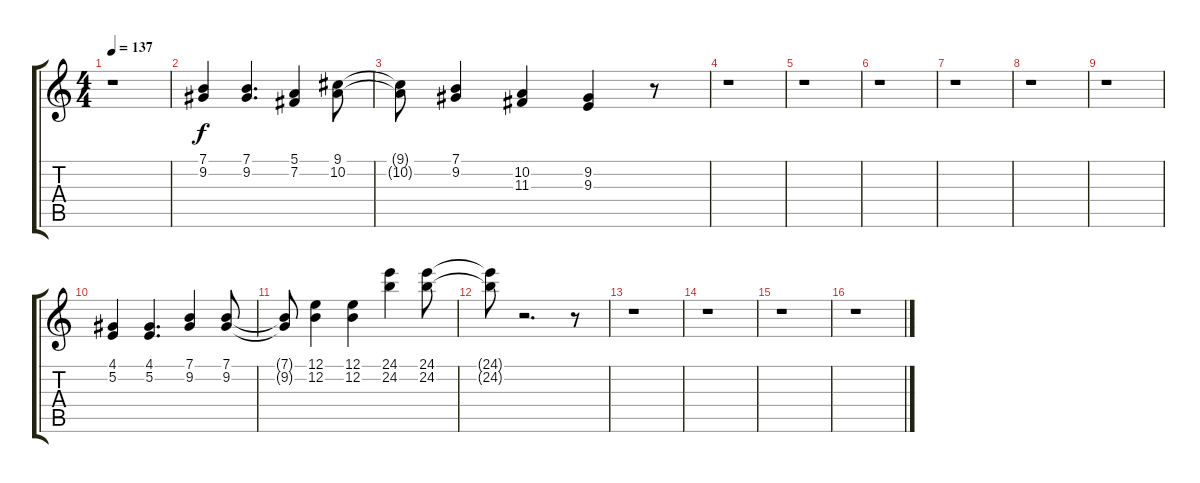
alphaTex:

\track "" {instrument brightacousticpiano}
\staff {score tabs}
\tuning (E4 B3 G3 D3 A2 E2) {hide}
\ts (4 4)
\tempo 137
\clef g2
\ks c
r.1{dy f} |
(7.1 9.2).4 (7.1 9.2).4{d} (5.1 7.2).4 (9.1 10.2).8 |
(9.1{t} 10.2{t}).8 (7.1 9.2).4 (10.2 11.3).4 (9.2 9.3).4 r.8 |
r.1 |
r.1 |
r.1 |
r.1 |
r.1 |
r.1 |
(4.1 5.2).4 (4.1 5.2).4{d} (7.1 9.2).4 (7.1 9.2).8 |
(7.1{t} 9.2{t}).8 (12.1 12.2).4 (12.1 12.2).4 (24.1 24.2).4 (24.1 24.2).8 |
(24.1{t} 24.2{t}).8 r.2{d} r.8 |
r.1 |
r.1 |
r.1 |
r.1
